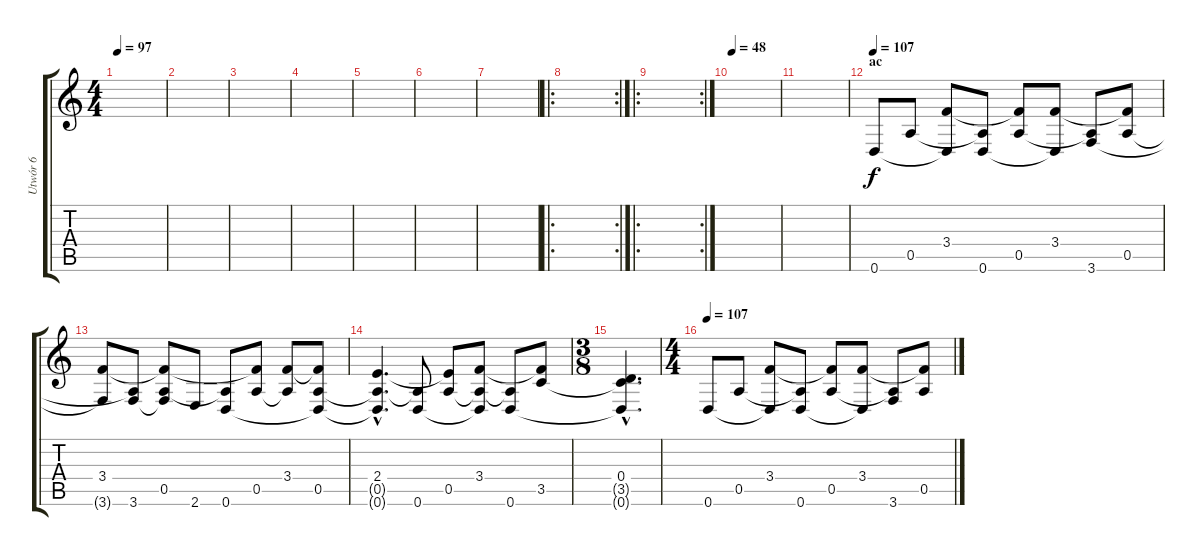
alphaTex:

\track ("Utwór 6" "Utwór 6") {instrument acousticguitarsteel}
\staff {score tabs}
\tuning (E4 B3 G3 D3 A2 D2) {hide}
\ts (4 4)
\tempo 97
\clef g2
\ks c
|
|
|
|
|
|
|
\ro
\rc 2
|
\ro
\rc 2
|
\tempo 48
|
|
\section ("" "ac")
\tempo 107
0.6.8 0.5.8 (3.4 0.6{t}).8 (0.5{t} 0.6).8 (3.4{t} 0.5).8 (3.4 0.6{t}).8 (0.5{t} 3.6).8 (3.4{t} 0.5).8 |
(3.4 3.6{t}).8 (0.5{t} 3.6).8 (3.4{t} 0.5 3.6{t}).8 2.6.8 (0.5{t} 0.6).8 (3.4{t} 0.5).8 (3.4 0.5{t}).8 (3.4{t} 0.5 0.6{t}).8 |
(2.4{hac} 0.5{hac t} 0.6{hac t}).4{d} (0.5{t} 0.6).8 (2.4{t} 0.5).8 (3.4 0.5{t} 0.6{t}).8 (0.5{t} 0.6).8 (3.4{t} 3.5).8 |
\ts (3 8)
(0.4{hac} 3.5{hac t} 0.6{hac t}).4{d} |
\ts (4 4)
\tempo 107
0.6.8 0.5.8 (3.4 0.6{t}).8 (0.5{t} 0.6).8 (3.4{t} 0.5).8 (3.4 0.6{t}).8 (0.5{t} 3.6).8 (3.4{t} 0.5).8
